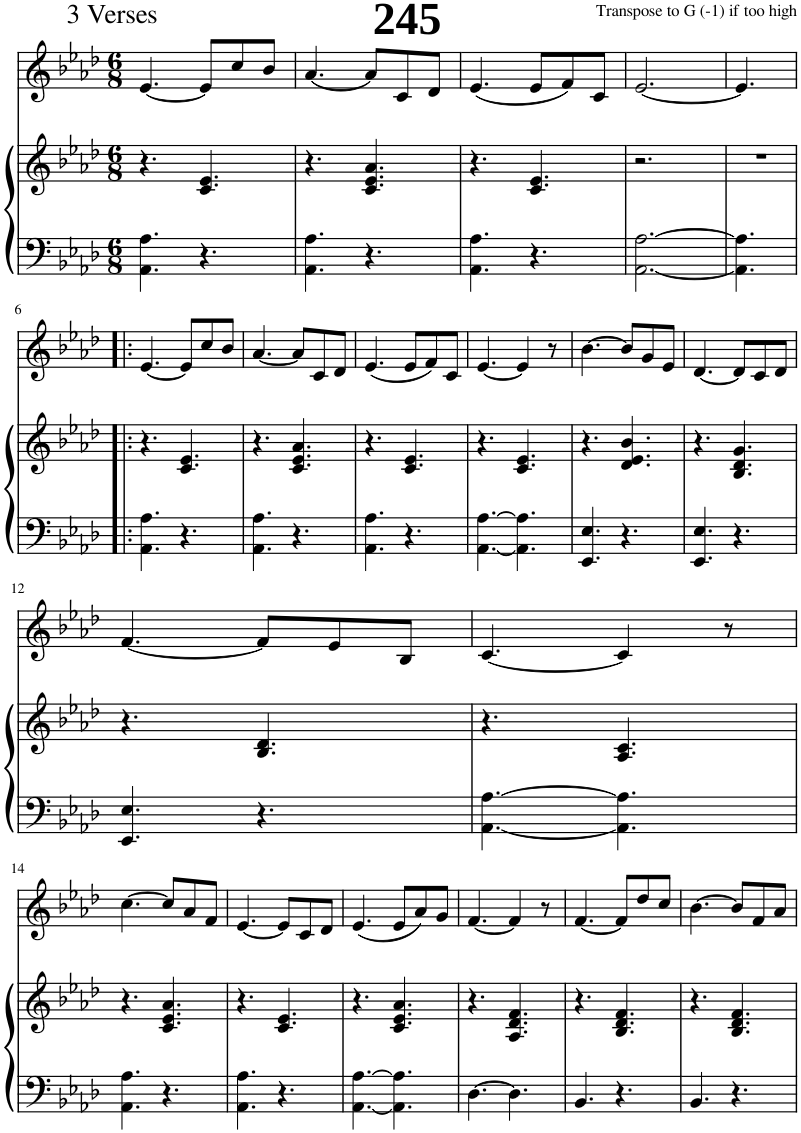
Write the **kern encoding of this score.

**kern	**kern	**kern
*part1	*part1	*part1
*staff3	*staff2	*staff1
*I"Piano	*	*
*I'Pno.	*	*
*clefF4	*clefG2	*clefG2
*k[b-e-a-d-]	*k[b-e-a-d-]	*k[b-e-a-d-]
*M6/8	*M6/8	*M6/8
=1	=1	=1
4.AA-\ 4.A-\	4.r	[4.e-/
4.r	4.c/ 4.e-/	8e-/L]
.	.	8cc/
.	.	8b-/J
=2	=2	=2
4.AA-\ 4.A-\	4.r	[4.a-/
4.r	4.c/ 4.e-/ 4.a-/	8a-/L]
.	.	8c/
.	.	8d-/J
=3	=3	=3
4.AA-\ 4.A-\	4.r	(4.e-/
4.r	4.c/ 4.e-/	8e-/L
.	.	8f/)
.	.	8c/J
=4	=4	=4
[2.AA-\ [2.A-\	2.r	[2.e-/
=5	=5	=5
4.AA-\] 4.A-\]	2.r	4.e-/]
4.ryy	.	4.ryy
!!LO:LB:g=z
=6!|:	=6!|:	=6!|:
4.AA-\ 4.A-\	4.r	[4.e-/
4.r	4.c/ 4.e-/	8e-/L]
.	.	8cc/
.	.	8b-/J
=7	=7	=7
4.AA-\ 4.A-\	4.r	[4.a-/
4.r	4.c/ 4.e-/ 4.a-/	8a-/L]
.	.	8c/
.	.	8d-/J
=8	=8	=8
4.AA-\ 4.A-\	4.r	(4.e-/
4.r	4.c/ 4.e-/	8e-/L
.	.	8f/)
.	.	8c/J
=9	=9	=9
[4.AA-\ [4.A-\	4.r	[4.e-/
4.AA-\] 4.A-\]	4.c/ 4.e-/	4e-/]
.	.	8r
=10	=10	=10
4.EE-/ 4.E-/	4.r	[4.b-\
4.r	4.d-/ 4.e-/ 4.b-/	8b-/L]
.	.	8g/
.	.	8e-/J
=11	=11	=11
4.EE-/ 4.E-/	4.r	[4.d-/
4.r	4.B-/ 4.d-/ 4.g/	8d-/L]
.	.	8c/
.	.	8d-/J
!!LO:LB:g=z
=12	=12	=12
4.EE-/ 4.E-/	4.r	[4.f/
4.r	4.B-/ 4.d-/	8f/L]
.	.	8e-/
.	.	8B-/J
=13	=13	=13
[4.AA-\ [4.A-\	4.r	[4.c/
4.AA-\] 4.A-\]	4.A-/ 4.c/	4c/]
.	.	8r
!!LO:LB:g=z
=14	=14	=14
4.AA-\ 4.A-\	4.r	[4.cc\
4.r	4.c/ 4.e-/ 4.a-/	8cc/L]
.	.	8a-/
.	.	8f/J
=15	=15	=15
4.AA-\ 4.A-\	4.r	[4.e-/
4.r	4.c/ 4.e-/	8e-/L]
.	.	8c/
.	.	8d-/J
=16	=16	=16
[4.AA-\ [4.A-\	4.r	(4.e-/
4.AA-\] 4.A-\]	4.c/ 4.e-/ 4.a-/	8e-/L
.	.	8a-/)
.	.	8g/J
=17	=17	=17
[4.D-\	4.r	[4.f/
4.D-\]	4.A-/ 4.d-/ 4.f/	4f/]
.	.	8r
=18	=18	=18
4.BB-/	4.r	[4.f/
4.r	4.B-/ 4.d-/ 4.f/	8f/L]
.	.	8dd-/
.	.	8cc/J
=19	=19	=19
4.BB-/	4.r	[4.b-\
4.r	4.B-/ 4.d-/ 4.f/	8b-/L]
.	.	8f/
.	.	8a-/J
=	=	=
*-	*-	*-
